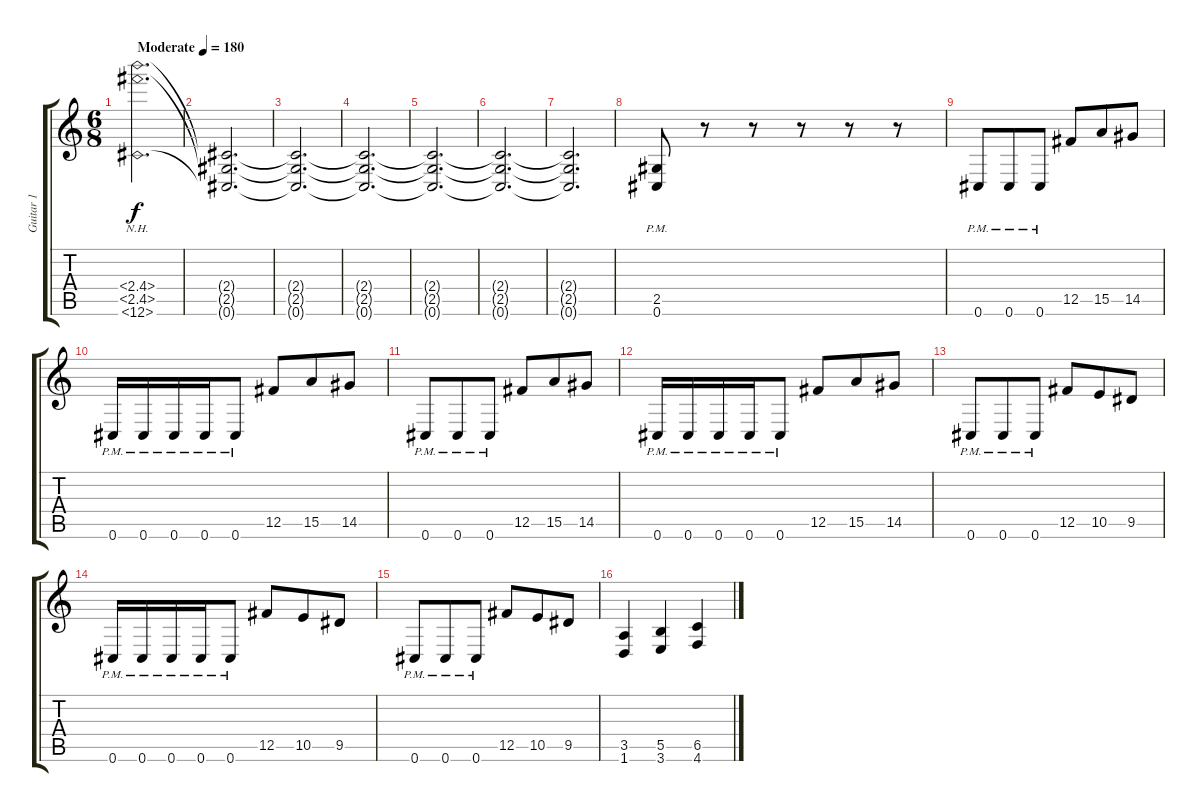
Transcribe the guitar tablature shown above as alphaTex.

\track ("Guitar 1" "Guitar 1") {instrument distortionguitar}
\staff {score tabs}
\tuning (Db4 Ab3 E3 B2 Gb2 Db2) {hide}
\ts (6 8)
\tempo (180 "Moderate")
\clef g2
\ks c
(2.4{nh} 2.5{nh} 0.6{nh}).2{d dy f instrument distortionguitar} |
(2.4{t} 2.5{t} 0.6{t}).2{d} |
(2.4{t} 2.5{t} 0.6{t}).2{d} |
(2.4{t} 2.5{t} 0.6{t}).2{d} |
(2.4{t} 2.5{t} 0.6{t}).2{d} |
(2.4{t} 2.5{t} 0.6{t}).2{d} |
(2.4{t} 2.5{t} 0.6{t}).2{d} |
(2.5{pm} 0.6{pm}).8 r.8 r.8 r.8 r.8 r.8 |
0.6{pm}.8 0.6{pm}.8 0.6{pm}.8 12.5.8 15.5.8 14.5.8 |
0.6{pm}.16 0.6{pm}.16 0.6{pm}.16 0.6{pm}.16 0.6{pm}.8 12.5.8 15.5.8 14.5.8 |
0.6{pm}.8 0.6{pm}.8 0.6{pm}.8 12.5.8 15.5.8 14.5.8 |
0.6{pm}.16 0.6{pm}.16 0.6{pm}.16 0.6{pm}.16 0.6{pm}.8 12.5.8 15.5.8 14.5.8 |
0.6{pm}.8 0.6{pm}.8 0.6{pm}.8 12.5.8 10.5.8 9.5.8 |
0.6{pm}.16 0.6{pm}.16 0.6{pm}.16 0.6{pm}.16 0.6{pm}.8 12.5.8 10.5.8 9.5.8 |
0.6{pm}.8 0.6{pm}.8 0.6{pm}.8 12.5.8 10.5.8 9.5.8 |
(3.5 1.6).4 (5.5 3.6).4 (6.5 4.6).4
